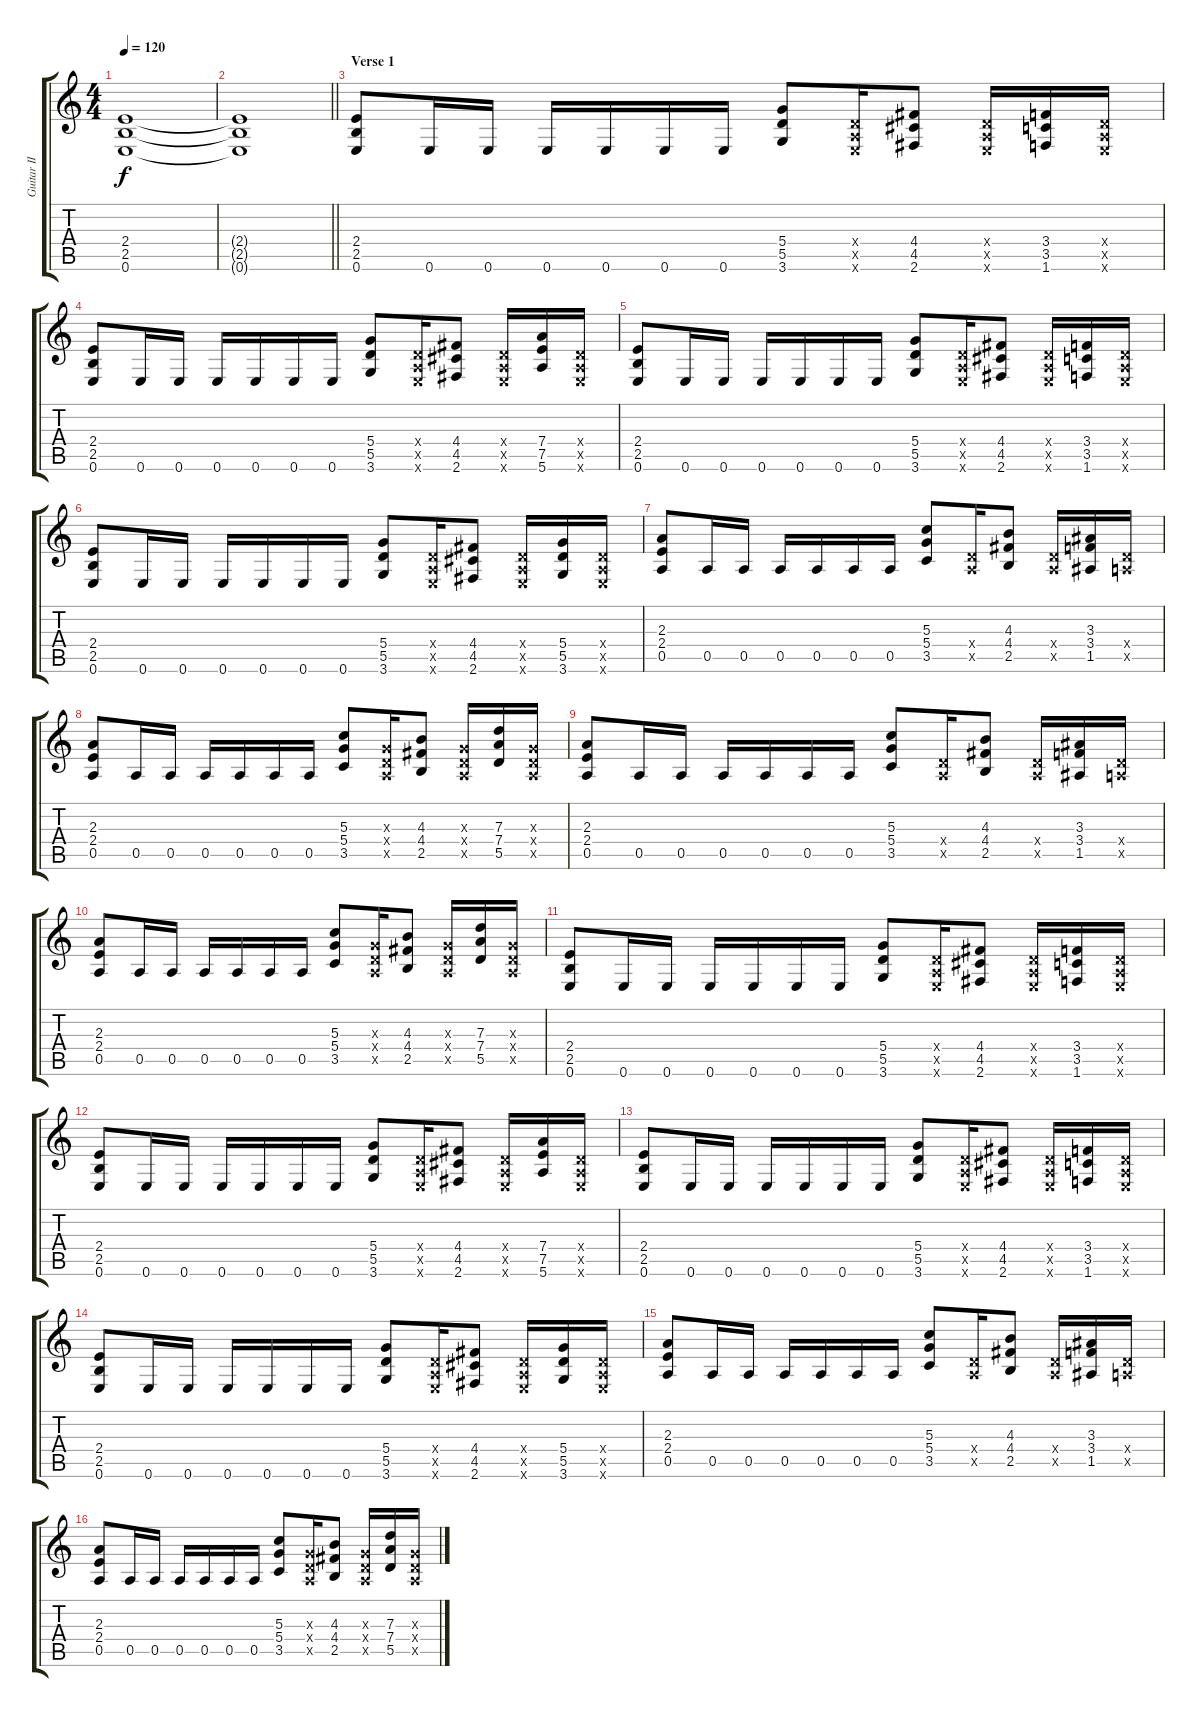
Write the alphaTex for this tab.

\track ("Guitar II" "Guitar II") {instrument distortionguitar}
\staff {score tabs}
\tuning (E4 B3 G3 D3 A2 E2) {hide}
\ts (4 4)
\tempo 120
\clef g2
\ks c
(2.4 2.5 0.6).1{dy f} |
\barLineRight lightlight
(2.4{t} 2.5{t} 0.6{t}).1 |
\section ("" "Verse 1")
(2.4 2.5 0.6).8 0.6.16 0.6.16 0.6.16 0.6.16 0.6.16 0.6.16 (5.4 5.5 3.6).8 (0.4{x} 0.5{x} 0.6{x}).16 (4.4 4.5 2.6).8 (0.4{x} 0.5{x} 0.6{x}).16 (3.4 3.5 1.6).16 (0.4{x} 0.5{x} 0.6{x}).16 |
(2.4 2.5 0.6).8 0.6.16 0.6.16 0.6.16 0.6.16 0.6.16 0.6.16 (5.4 5.5 3.6).8 (0.4{x} 0.5{x} 0.6{x}).16 (4.4 4.5 2.6).8 (0.4{x} 0.5{x} 0.6{x}).16 (7.4 7.5 5.6).16 (0.4{x} 0.5{x} 0.6{x}).16 |
(2.4 2.5 0.6).8 0.6.16 0.6.16 0.6.16 0.6.16 0.6.16 0.6.16 (5.4 5.5 3.6).8 (0.4{x} 0.5{x} 0.6{x}).16 (4.4 4.5 2.6).8 (0.4{x} 0.5{x} 0.6{x}).16 (3.4 3.5 1.6).16 (0.4{x} 0.5{x} 0.6{x}).16 |
(2.4 2.5 0.6).8 0.6.16 0.6.16 0.6.16 0.6.16 0.6.16 0.6.16 (5.4 5.5 3.6).8 (0.4{x} 0.5{x} 0.6{x}).16 (4.4 4.5 2.6).8 (0.4{x} 0.5{x} 0.6{x}).16 (5.4 5.5 3.6).16 (0.4{x} 0.5{x} 0.6{x}).16 |
(2.3 2.4 0.5).8 0.5.16 0.5.16 0.5.16 0.5.16 0.5.16 0.5.16 (5.3 5.4 3.5).8 (0.4{x} 0.5{x}).16 (4.3 4.4 2.5).8 (0.4{x} 0.5{x}).16 (3.3 3.4 1.5).16 (0.4{x} 0.5{x}).16 |
(2.3 2.4 0.5).8 0.5.16 0.5.16 0.5.16 0.5.16 0.5.16 0.5.16 (5.3 5.4 3.5).8 (0.3{x} 0.4{x} 0.5{x}).16 (4.3 4.4 2.5).8 (0.3{x} 0.4{x} 0.5{x}).16 (7.3 7.4 5.5).16 (0.3{x} 0.4{x} 0.5{x}).16 |
(2.3 2.4 0.5).8 0.5.16 0.5.16 0.5.16 0.5.16 0.5.16 0.5.16 (5.3 5.4 3.5).8 (0.4{x} 0.5{x}).16 (4.3 4.4 2.5).8 (0.4{x} 0.5{x}).16 (3.3 3.4 1.5).16 (0.4{x} 0.5{x}).16 |
(2.3 2.4 0.5).8 0.5.16 0.5.16 0.5.16 0.5.16 0.5.16 0.5.16 (5.3 5.4 3.5).8 (0.3{x} 0.4{x} 0.5{x}).16 (4.3 4.4 2.5).8 (0.3{x} 0.4{x} 0.5{x}).16 (7.3 7.4 5.5).16 (0.3{x} 0.4{x} 0.5{x}).16 |
(2.4 2.5 0.6).8 0.6.16 0.6.16 0.6.16 0.6.16 0.6.16 0.6.16 (5.4 5.5 3.6).8 (0.4{x} 0.5{x} 0.6{x}).16 (4.4 4.5 2.6).8 (0.4{x} 0.5{x} 0.6{x}).16 (3.4 3.5 1.6).16 (0.4{x} 0.5{x} 0.6{x}).16 |
(2.4 2.5 0.6).8 0.6.16 0.6.16 0.6.16 0.6.16 0.6.16 0.6.16 (5.4 5.5 3.6).8 (0.4{x} 0.5{x} 0.6{x}).16 (4.4 4.5 2.6).8 (0.4{x} 0.5{x} 0.6{x}).16 (7.4 7.5 5.6).16 (0.4{x} 0.5{x} 0.6{x}).16 |
(2.4 2.5 0.6).8 0.6.16 0.6.16 0.6.16 0.6.16 0.6.16 0.6.16 (5.4 5.5 3.6).8 (0.4{x} 0.5{x} 0.6{x}).16 (4.4 4.5 2.6).8 (0.4{x} 0.5{x} 0.6{x}).16 (3.4 3.5 1.6).16 (0.4{x} 0.5{x} 0.6{x}).16 |
(2.4 2.5 0.6).8 0.6.16 0.6.16 0.6.16 0.6.16 0.6.16 0.6.16 (5.4 5.5 3.6).8 (0.4{x} 0.5{x} 0.6{x}).16 (4.4 4.5 2.6).8 (0.4{x} 0.5{x} 0.6{x}).16 (5.4 5.5 3.6).16 (0.4{x} 0.5{x} 0.6{x}).16 |
(2.3 2.4 0.5).8 0.5.16 0.5.16 0.5.16 0.5.16 0.5.16 0.5.16 (5.3 5.4 3.5).8 (0.4{x} 0.5{x}).16 (4.3 4.4 2.5).8 (0.4{x} 0.5{x}).16 (3.3 3.4 1.5).16 (0.4{x} 0.5{x}).16 |
(2.3 2.4 0.5).8 0.5.16 0.5.16 0.5.16 0.5.16 0.5.16 0.5.16 (5.3 5.4 3.5).8 (0.3{x} 0.4{x} 0.5{x}).16 (4.3 4.4 2.5).8 (0.3{x} 0.4{x} 0.5{x}).16 (7.3 7.4 5.5).16 (0.3{x} 0.4{x} 0.5{x}).16
